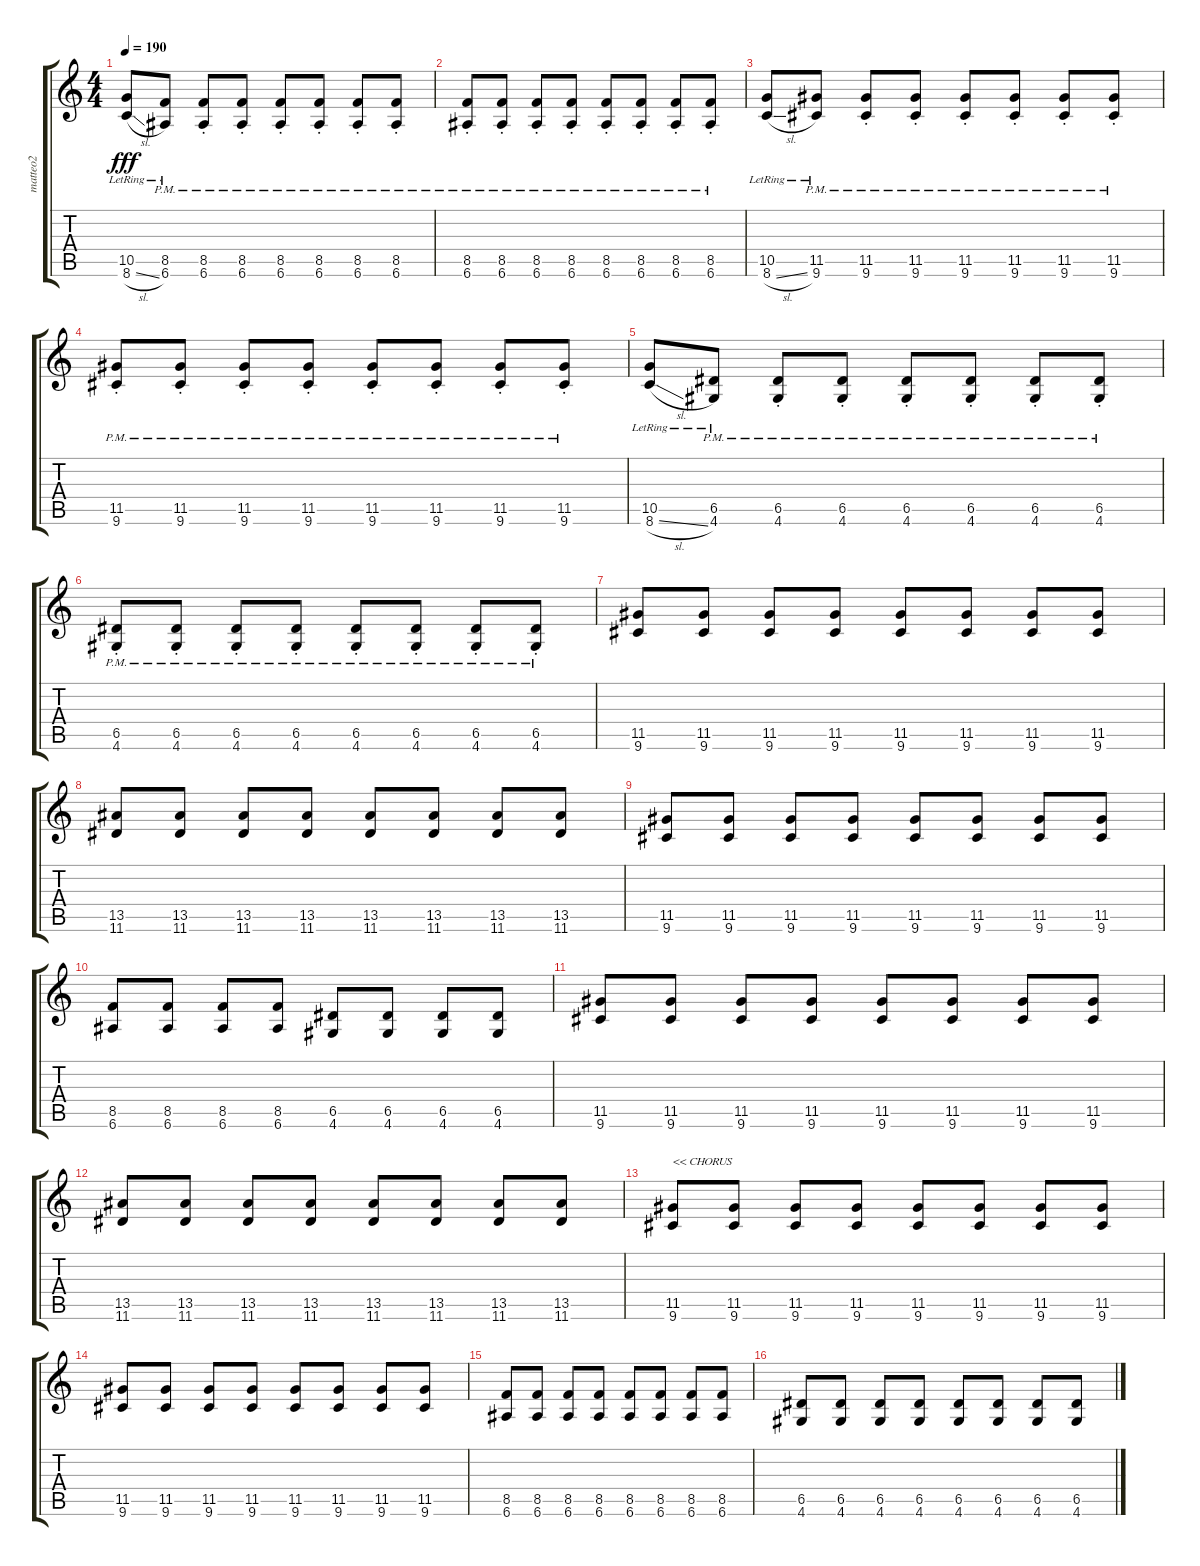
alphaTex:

\track ("matteo2" "matteo2") {instrument overdrivenguitar}
\staff {score tabs}
\tuning (E4 B3 G3 D3 A2 E2) {hide}
\ts (4 4)
\tempo 190
\clef g2
\ks c
(10.5{lr} 8.6{sl lr}).8{dy fff} (8.5{pm lr} 6.6{pm lr}).8 (8.5{pm st} 6.6{pm st}).8 (8.5{pm st} 6.6{pm st}).8 (8.5{pm st} 6.6{pm st}).8 (8.5{pm st} 6.6{pm st}).8 (8.5{pm st} 6.6{pm st}).8 (8.5{pm st} 6.6{pm st}).8 |
(8.5{pm st} 6.6{pm st}).8 (8.5{pm st} 6.6{pm st}).8 (8.5{pm st} 6.6{pm st}).8 (8.5{pm st} 6.6{pm st}).8 (8.5{pm st} 6.6{pm st}).8 (8.5{pm st} 6.6{pm st}).8 (8.5{pm st} 6.6{pm st}).8 (8.5{pm st} 6.6{pm st}).8 |
(10.5{lr} 8.6{sl lr}).8 (11.5{pm lr} 9.6{pm lr}).8 (11.5{pm st} 9.6{pm st}).8 (11.5{pm st} 9.6{pm st}).8 (11.5{pm st} 9.6{pm st}).8 (11.5{pm st} 9.6{pm st}).8 (11.5{pm st} 9.6{pm st}).8 (11.5{pm st} 9.6{pm st}).8 |
(11.5{pm st} 9.6{pm st}).8 (11.5{pm st} 9.6{pm st}).8 (11.5{pm st} 9.6{pm st}).8 (11.5{pm st} 9.6{pm st}).8 (11.5{pm st} 9.6{pm st}).8 (11.5{pm st} 9.6{pm st}).8 (11.5{pm st} 9.6{pm st}).8 (11.5{pm st} 9.6{pm st}).8 |
(10.5{lr} 8.6{sl lr}).8 (6.5{pm lr} 4.6{pm lr}).8 (6.5{pm st} 4.6{pm st}).8 (6.5{pm st} 4.6{pm st}).8 (6.5{pm st} 4.6{pm st}).8 (6.5{pm st} 4.6{pm st}).8 (6.5{pm st} 4.6{pm st}).8 (6.5{pm st} 4.6{pm st}).8 |
(6.5{pm st} 4.6{pm st}).8 (6.5{pm st} 4.6{pm st}).8 (6.5{pm st} 4.6{pm st}).8 (6.5{pm st} 4.6{pm st}).8 (6.5{pm st} 4.6{pm st}).8 (6.5{pm st} 4.6{pm st}).8 (6.5{pm st} 4.6{pm st}).8 (6.5{pm st} 4.6{pm st}).8 |
(11.5 9.6).8 (11.5 9.6).8 (11.5 9.6).8 (11.5 9.6).8 (11.5 9.6).8 (11.5 9.6).8 (11.5 9.6).8 (11.5 9.6).8 |
(13.5 11.6).8 (13.5 11.6).8 (13.5 11.6).8 (13.5 11.6).8 (13.5 11.6).8 (13.5 11.6).8 (13.5 11.6).8 (13.5 11.6).8 |
(11.5 9.6).8 (11.5 9.6).8 (11.5 9.6).8 (11.5 9.6).8 (11.5 9.6).8 (11.5 9.6).8 (11.5 9.6).8 (11.5 9.6).8 |
(8.5 6.6).8 (8.5 6.6).8 (8.5 6.6).8 (8.5 6.6).8 (6.5 4.6).8 (6.5 4.6).8 (6.5 4.6).8 (6.5 4.6).8 |
(11.5 9.6).8 (11.5 9.6).8 (11.5 9.6).8 (11.5 9.6).8 (11.5 9.6).8 (11.5 9.6).8 (11.5 9.6).8 (11.5 9.6).8 |
(13.5 11.6).8 (13.5 11.6).8 (13.5 11.6).8 (13.5 11.6).8 (13.5 11.6).8 (13.5 11.6).8 (13.5 11.6).8 (13.5 11.6).8 |
(11.5 9.6).8{txt "<< CHORUS"} (11.5 9.6).8 (11.5 9.6).8 (11.5 9.6).8 (11.5 9.6).8 (11.5 9.6).8 (11.5 9.6).8 (11.5 9.6).8 |
(11.5 9.6).8 (11.5 9.6).8 (11.5 9.6).8 (11.5 9.6).8 (11.5 9.6).8 (11.5 9.6).8 (11.5 9.6).8 (11.5 9.6).8 |
(8.5 6.6).8 (8.5 6.6).8 (8.5 6.6).8 (8.5 6.6).8 (8.5 6.6).8 (8.5 6.6).8 (8.5 6.6).8 (8.5 6.6).8 |
(6.5 4.6).8 (6.5 4.6).8 (6.5 4.6).8 (6.5 4.6).8 (6.5 4.6).8 (6.5 4.6).8 (6.5 4.6).8 (6.5 4.6).8
